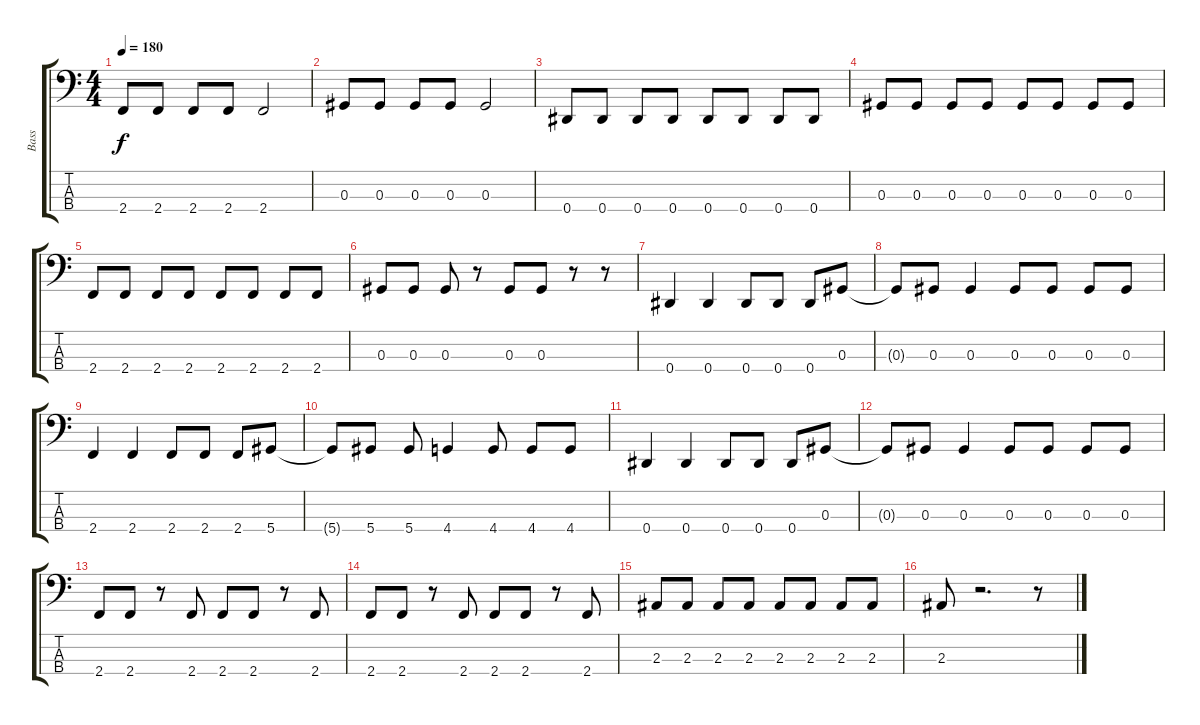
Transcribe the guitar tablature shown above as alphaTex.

\track ("Bass" "Bass") {instrument electricbasspick}
\staff {score tabs}
\tuning (Gb2 Db2 Ab1 Eb1) {hide}
\ts (4 4)
\tempo 180
\clef f4
\ks c
2.4.8{dy f} 2.4.8 2.4.8 2.4.8 2.4.2 |
0.3.8 0.3.8 0.3.8 0.3.8 0.3.2 |
0.4.8 0.4.8 0.4.8 0.4.8 0.4.8 0.4.8 0.4.8 0.4.8 |
0.3.8 0.3.8 0.3.8 0.3.8 0.3.8 0.3.8 0.3.8 0.3.8 |
2.4.8 2.4.8 2.4.8 2.4.8 2.4.8 2.4.8 2.4.8 2.4.8 |
0.3.8 0.3.8 0.3.8 r.8 0.3.8 0.3.8 r.8 r.8 |
0.4.4 0.4.4 0.4.8 0.4.8 0.4.8 0.3.8 |
0.3{t}.8 0.3.8 0.3.4 0.3.8 0.3.8 0.3.8 0.3.8 |
2.4.4 2.4.4 2.4.8 2.4.8 2.4.8 5.4.8 |
5.4{t}.8 5.4.8 5.4.8 4.4.4 4.4.8 4.4.8 4.4.8 |
0.4.4 0.4.4 0.4.8 0.4.8 0.4.8 0.3.8 |
0.3{t}.8 0.3.8 0.3.4 0.3.8 0.3.8 0.3.8 0.3.8 |
2.4.8 2.4.8 r.8 2.4.8 2.4.8 2.4.8 r.8 2.4.8 |
2.4.8 2.4.8 r.8 2.4.8 2.4.8 2.4.8 r.8 2.4.8 |
2.3.8 2.3.8 2.3.8 2.3.8 2.3.8 2.3.8 2.3.8 2.3.8 |
2.3.8 r.2{d} r.8
